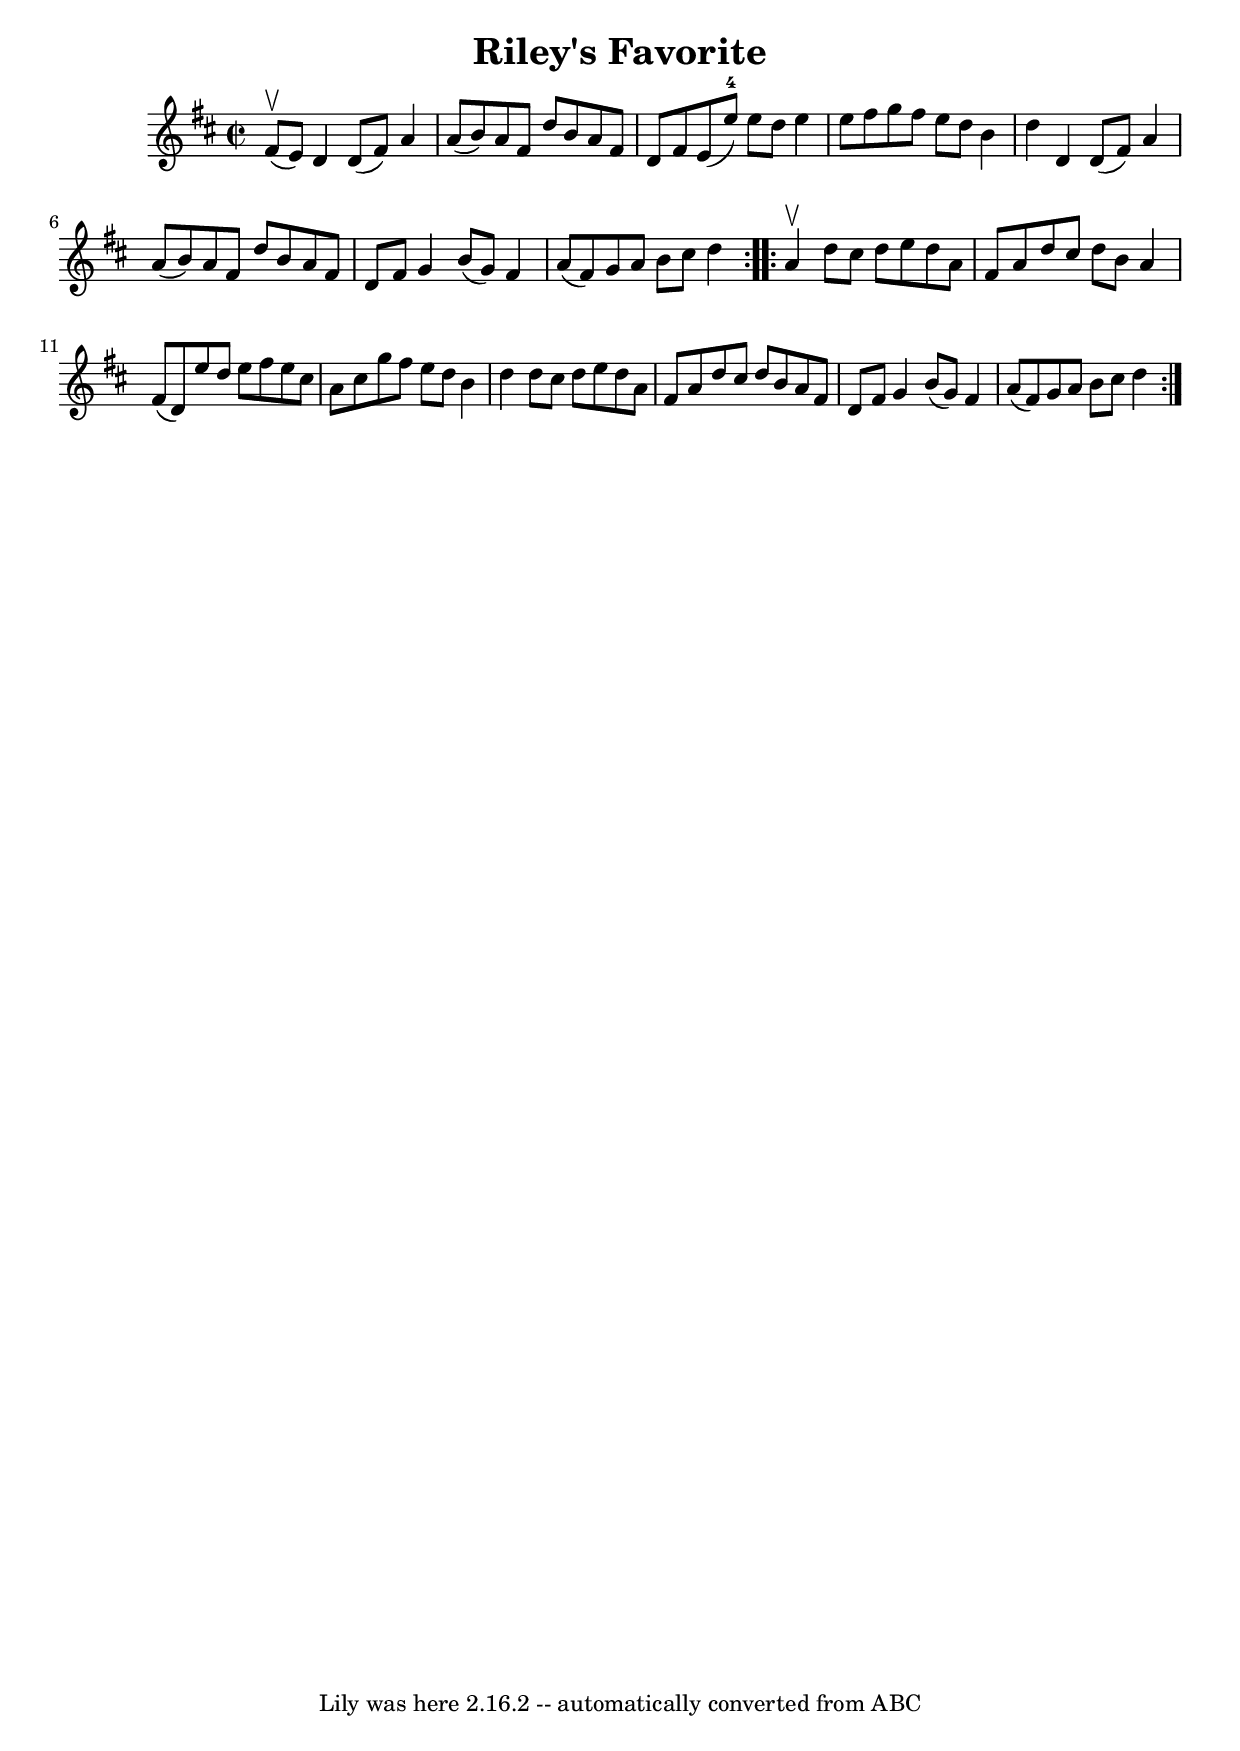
\version "2.7.40"
\include "Mammoth.ily"
\header {
	%% book = "Ryan's Mammoth Collection"
	crossRefNumber = "1"
	footnotes = "\\\\289"
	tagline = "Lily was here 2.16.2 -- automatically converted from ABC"
	title = "Riley's Favorite"
}
voicedefault =  {
\set Score.defaultBarType = "empty"

\repeat volta 2 {
\override Staff.TimeSignature #'style = #'C
 \time 2/2 \key d \major fis'8^\upbow(e'8) |
 d'4 d'8 (
fis'8) a'4 a'8 (b'8)   |
 a'8 fis'8 d''8 b'8    
a'8 fis'8 d'8 fis'8    |
 e'8 (e''8-4) e''8 d''8  
 e''4 e''8 fis''8    |
 g''8 fis''8 e''8 d''8 b'4    
d''4    |
 d'4 d'8 (fis'8) a'4 a'8 (b'8)   
|
 a'8 fis'8 d''8 b'8 a'8 fis'8 d'8 fis'8    
|
 g'4 b'8 (g'8) fis'4 a'8 (fis'8)   |
 g'8 
 a'8 b'8 cis''8 d''4  }     \repeat volta 2 { a'4^\upbow |
 
 d''8 cis''8 d''8 e''8 d''8 a'8 fis'8 a'8    |
   
d''8 cis''8 d''8 b'8 a'4 fis'8 (d'8)   |
 e''8    
d''8 e''8 fis''8 e''8 cis''8 a'8 cis''8    |
 g''8    
fis''8 e''8 d''8 b'4 d''4    |
 d''8 cis''8 d''8    
e''8 d''8 a'8 fis'8 a'8    |
 d''8 cis''8 d''8 b'8 
 a'8 fis'8 d'8 fis'8    |
 g'4 b'8 (g'8) fis'4    
a'8 (fis'8)   |
 g'8 a'8 b'8 cis''8 d''4  }   
}

\score{
    <<

	\context Staff="default"
	{
	    \voicedefault 
	}

    >>
	\layout {
	}
	\midi {}
}
